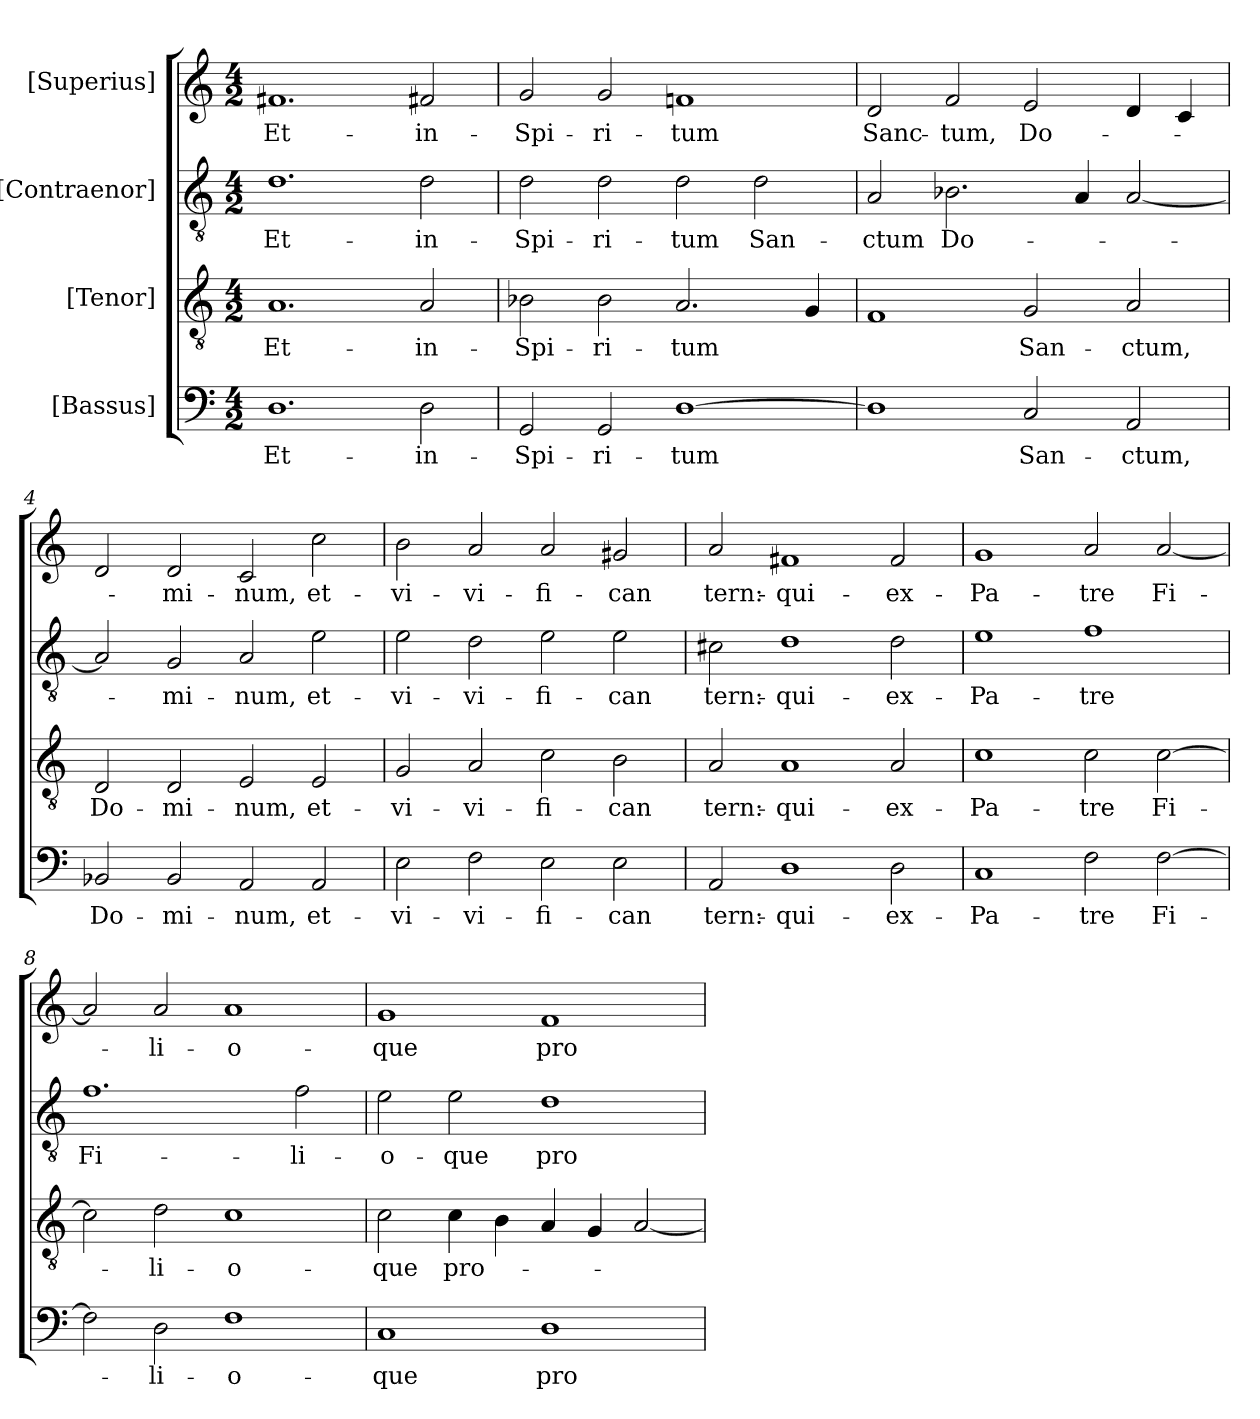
**kern	**text	**kern	**text	**kern	**text	**kern	**text
*part4	*part4	*part3	*part3	*part2	*part2	*part1	*part1
*staff4	*staff4	*staff3	*staff3	*staff2	*staff2	*staff1	*staff1
*I"[Bassus]	*	*I"[Tenor]	*	*I"[Contraenor]	*	*I"[Superius]	*
*clefF4	*	*clefGv2	*	*clefGv2	*	*clefG2	*
*k[]	*	*k[]	*	*k[]	*	*k[]	*
*M4/2	*	*M4/2	*	*M4/2	*	*M4/2	*
=1	=1	=1	=1	=1	=1	=1	=1
1.D\	Et-	1.A/	Et-	1.d/	Et-	1.f#X/	Et-
2D\	in-	2A/	in-	2d\	in-	2f#X/	in-
=2	=2	=2	=2	=2	=2	=2	=2
2GG/	Spi-	2B-X\	Spi-	2d\	Spi-	2g/	Spi-
2GG/	-ri-	2B-\	-ri-	2d\	-ri-	2g/	-ri-
[1D\	-tum	2.A/	-tum	2d\	-tum	1fn/	-tum
.	.	.	.	2d\	San-	.	.
.	.	4G/	.	.	.	.	.
=3	=3	=3	=3	=3	=3	=3	=3
1D\]	.	1F/	.	2A/	-ctum	2d/	Sanc-
.	.	.	.	2.B-X\	Do-	2f/	-tum,
2C/	San-	2G/	San-	.	.	2e/	Do-
.	.	.	.	4A/	.	.	.
2AA/	-ctum,	2A/	-ctum,	[2A/	.	4d/	.
.	.	.	.	.	.	4c/	.
=4	=4	=4	=4	=4	=4	=4	=4
2BB-X/	Do-	2D/	Do-	2A/]	.	2d/	.
2BB-/	-mi-	2D/	-mi-	2G/	-mi-	2d/	-mi-
2AA/	-num,	2E/	-num,	2A/	-num,	2c/	-num,
2AA/	et-	2E/	et-	2e\	et-	2cc\	et-
=5	=5	=5	=5	=5	=5	=5	=5
2E\	vi-	2G/	vi-	2e\	vi-	2b\	vi-
2F\	-vi-	2A/	-vi-	2d\	-vi-	2a/	-vi-
2E\	-fi-	2c\	-fi-	2e\	-fi-	2a/	-fi-
2E\	-can­	2B\	-can­	2e\	-can­	2g#X/	-can­
=6	=6	=6	=6	=6	=6	=6	=6
2AA/	tern:-	2A/	tern:-	2c#X\	tern:-	2a/	tern:-
1D\	qui-	1A/	qui-	1d/	qui-	1f#X/	qui-
2D\	ex-	2A/	ex-	2d\	ex-	2f#/	ex-
=7	=7	=7	=7	=7	=7	=7	=7
1C/	Pa-	1c/	Pa-	1e/	Pa-	1g/	Pa-
2F\	-tre	2c\	-tre	1f/	-tre	2a/	-tre
[2F\	Fi-	[2c\	Fi-	.	.	[2a/	Fi-
=8	=8	=8	=8	=8	=8	=8	=8
2F\]	.	2c\]	.	1.f/	Fi­-	2a/]	.
2D\	-li-	2d\	-li-	.	.	2a/	-li-
1F/	-o-	1c/	-o-	.	.	1a/	-o-
.	.	.	.	2f\	-li-	.	.
=9	=9	=9	=9	=9	=9	=9	=9
1C/	-que	2c\	-que	2e\	-o-	1g/	-que
.	.	4c\	pro-	2e\	-que	.	.
.	.	4B\	.	.	.	.	.
1D\	pro-	4A/	.	1d/	pro-	1f/	pro-
.	.	4G/	.	.	.	.	.
.	.	[2A/	.	.	.	.	.
=	=	=	=	=	=	=	=
*-	*-	*-	*-	*-	*-	*-	*-
